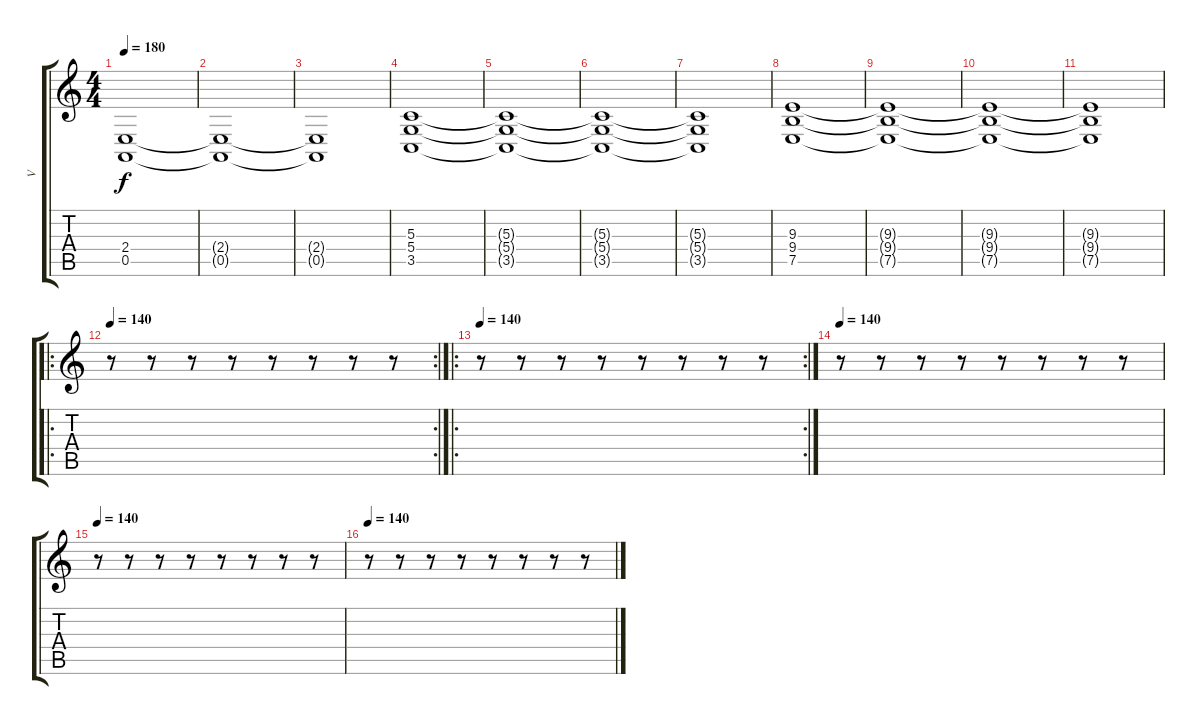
\track ("V" "V") {instrument drawbarorgan}
\staff {score tabs}
\tuning (E4 B3 G3 D3 A2 E2) {hide}
\ts (4 4)
\tempo 180
\clef g2
\ks c
(2.4{t} 0.5{t}).1{dy f} |
(2.4{t} 0.5{t}).1 |
(2.4{t} 0.5{t}).1 |
(5.3 5.4 3.5).1 |
(5.3{t} 5.4{t} 3.5{t}).1 |
(5.3{t} 5.4{t} 3.5{t}).1 |
(5.3{t} 5.4{t} 3.5{t}).1 |
(9.3 9.4 7.5).1 |
(9.3{t} 9.4{t} 7.5{t}).1 |
(9.3{t} 9.4{t} 7.5{t}).1 |
(9.3{t} 9.4{t} 7.5{t}).1 |
\ro
\rc 2
\tempo 140
r.8 r.8 r.8 r.8 r.8 r.8 r.8 r.8 |
\ro
\rc 2
\tempo 140
r.8 r.8 r.8 r.8 r.8 r.8 r.8 r.8 |
\tempo 140
r.8 r.8 r.8 r.8 r.8 r.8 r.8 r.8 |
\tempo 140
r.8 r.8 r.8 r.8 r.8 r.8 r.8 r.8 |
\tempo 140
r.8 r.8 r.8 r.8 r.8 r.8 r.8 r.8
